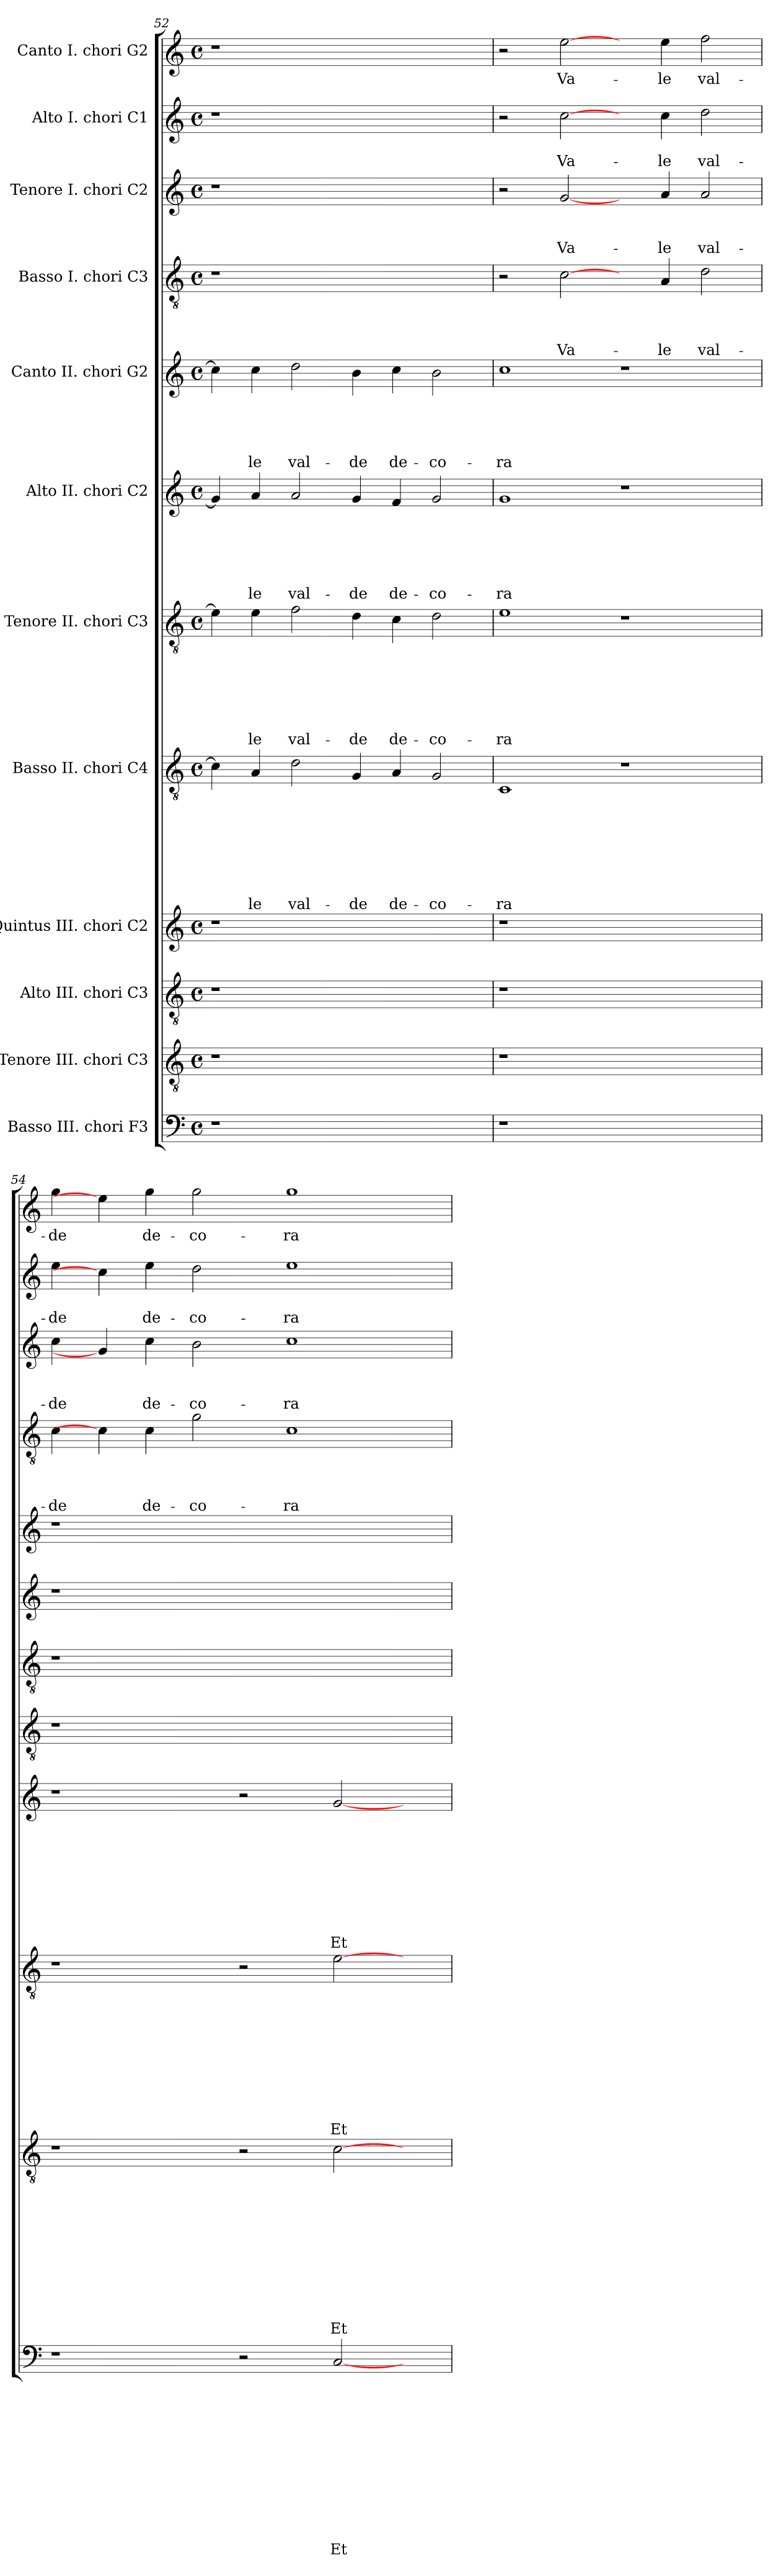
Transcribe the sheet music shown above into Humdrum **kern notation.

**kern	**text	**text	**text	**text	**text	**text	**text	**text	**text	**text	**text	**text	**kern	**text	**text	**text	**text	**text	**text	**text	**text	**text	**text	**text	**kern	**text	**text	**text	**text	**text	**text	**text	**text	**text	**text	**kern	**text	**text	**text	**text	**text	**text	**text	**text	**text	**kern	**text	**text	**text	**text	**text	**text	**text	**text	**kern	**text	**text	**text	**text	**text	**text	**text	**kern	**text	**text	**text	**text	**text	**text	**kern	**text	**text	**text	**text	**text	**kern	**text	**text	**text	**text	**kern	**text	**text	**text	**kern	**text	**text	**kern	**text
*part12	*part12	*part12	*part12	*part12	*part12	*part12	*part12	*part12	*part12	*part12	*part12	*part12	*part11	*part11	*part11	*part11	*part11	*part11	*part11	*part11	*part11	*part11	*part11	*part11	*part10	*part10	*part10	*part10	*part10	*part10	*part10	*part10	*part10	*part10	*part10	*part9	*part9	*part9	*part9	*part9	*part9	*part9	*part9	*part9	*part9	*part8	*part8	*part8	*part8	*part8	*part8	*part8	*part8	*part8	*part7	*part7	*part7	*part7	*part7	*part7	*part7	*part7	*part6	*part6	*part6	*part6	*part6	*part6	*part6	*part5	*part5	*part5	*part5	*part5	*part5	*part4	*part4	*part4	*part4	*part4	*part3	*part3	*part3	*part3	*part2	*part2	*part2	*part1	*part1
*staff12	*staff12	*staff12	*staff12	*staff12	*staff12	*staff12	*staff12	*staff12	*staff12	*staff12	*staff12	*staff12	*staff11	*staff11	*staff11	*staff11	*staff11	*staff11	*staff11	*staff11	*staff11	*staff11	*staff11	*staff11	*staff10	*staff10	*staff10	*staff10	*staff10	*staff10	*staff10	*staff10	*staff10	*staff10	*staff10	*staff9	*staff9	*staff9	*staff9	*staff9	*staff9	*staff9	*staff9	*staff9	*staff9	*staff8	*staff8	*staff8	*staff8	*staff8	*staff8	*staff8	*staff8	*staff8	*staff7	*staff7	*staff7	*staff7	*staff7	*staff7	*staff7	*staff7	*staff6	*staff6	*staff6	*staff6	*staff6	*staff6	*staff6	*staff5	*staff5	*staff5	*staff5	*staff5	*staff5	*staff4	*staff4	*staff4	*staff4	*staff4	*staff3	*staff3	*staff3	*staff3	*staff2	*staff2	*staff2	*staff1	*staff1
*I"Basso III. chori F3	*	*	*	*	*	*	*	*	*	*	*	*	*I"Tenore III. chori C3	*	*	*	*	*	*	*	*	*	*	*	*I"Alto III. chori C3	*	*	*	*	*	*	*	*	*	*	*I"Quintus  III. chori C2	*	*	*	*	*	*	*	*	*	*I"Basso II. chori C4	*	*	*	*	*	*	*	*	*I"Tenore II. chori C3	*	*	*	*	*	*	*	*I"Alto II. chori C2	*	*	*	*	*	*	*I"Canto II. chori G2	*	*	*	*	*	*I"Basso I. chori C3	*	*	*	*	*I"Tenore I. chori C2	*	*	*	*I"Alto I. chori C1	*	*	*I"Canto I. chori G2	*
*clefF4	*	*	*	*	*	*	*	*	*	*	*	*	*clefGv2	*	*	*	*	*	*	*	*	*	*	*	*clefGv2	*	*	*	*	*	*	*	*	*	*	*clefG2	*	*	*	*	*	*	*	*	*	*clefGv2	*	*	*	*	*	*	*	*	*clefGv2	*	*	*	*	*	*	*	*clefG2	*	*	*	*	*	*	*clefG2	*	*	*	*	*	*clefGv2	*	*	*	*	*clefG2	*	*	*	*clefG2	*	*	*clefG2	*
*k[]	*	*	*	*	*	*	*	*	*	*	*	*	*k[]	*	*	*	*	*	*	*	*	*	*	*	*k[]	*	*	*	*	*	*	*	*	*	*	*k[]	*	*	*	*	*	*	*	*	*	*k[]	*	*	*	*	*	*	*	*	*k[]	*	*	*	*	*	*	*	*k[]	*	*	*	*	*	*	*k[]	*	*	*	*	*	*k[]	*	*	*	*	*k[]	*	*	*	*k[]	*	*	*k[]	*
*C:	*	*	*	*	*	*	*	*	*	*	*	*	*C:	*	*	*	*	*	*	*	*	*	*	*	*C:	*	*	*	*	*	*	*	*	*	*	*C:	*	*	*	*	*	*	*	*	*	*C:	*	*	*	*	*	*	*	*	*C:	*	*	*	*	*	*	*	*C:	*	*	*	*	*	*	*C:	*	*	*	*	*	*C:	*	*	*	*	*C:	*	*	*	*C:	*	*	*C:	*
*M4/4	*	*	*	*	*	*	*	*	*	*	*	*	*M4/4	*	*	*	*	*	*	*	*	*	*	*	*M4/4	*	*	*	*	*	*	*	*	*	*	*M4/4	*	*	*	*	*	*	*	*	*	*M4/4	*	*	*	*	*	*	*	*	*M4/4	*	*	*	*	*	*	*	*M4/4	*	*	*	*	*	*	*M4/4	*	*	*	*	*	*M4/4	*	*	*	*	*M4/4	*	*	*	*M4/4	*	*	*M4/4	*
*met(c)	*	*	*	*	*	*	*	*	*	*	*	*	*met(c)	*	*	*	*	*	*	*	*	*	*	*	*met(c)	*	*	*	*	*	*	*	*	*	*	*met(c)	*	*	*	*	*	*	*	*	*	*met(c)	*	*	*	*	*	*	*	*	*met(c)	*	*	*	*	*	*	*	*met(c)	*	*	*	*	*	*	*met(c)	*	*	*	*	*	*met(c)	*	*	*	*	*met(c)	*	*	*	*met(c)	*	*	*met(c)	*
=52	=52	=52	=52	=52	=52	=52	=52	=52	=52	=52	=52	=52	=52	=52	=52	=52	=52	=52	=52	=52	=52	=52	=52	=52	=52	=52	=52	=52	=52	=52	=52	=52	=52	=52	=52	=52	=52	=52	=52	=52	=52	=52	=52	=52	=52	=52	=52	=52	=52	=52	=52	=52	=52	=52	=52	=52	=52	=52	=52	=52	=52	=52	=52	=52	=52	=52	=52	=52	=52	=52	=52	=52	=52	=52	=52	=52	=52	=52	=52	=52	=52	=52	=52	=52	=52	=52	=52	=52	=52
1r	.	.	.	.	.	.	.	.	.	.	.	.	1r	.	.	.	.	.	.	.	.	.	.	.	1r	.	.	.	.	.	.	.	.	.	.	1r	.	.	.	.	.	.	.	.	.	4c\]	.	.	.	.	.	.	.	.	4e\]	.	.	.	.	.	.	.	4g/]	.	.	.	.	.	.	4cc\]	.	.	.	.	.	1r	.	.	.	.	1r	.	.	.	1r	.	.	1r	.
.	.	.	.	.	.	.	.	.	.	.	.	.	.	.	.	.	.	.	.	.	.	.	.	.	.	.	.	.	.	.	.	.	.	.	.	.	.	.	.	.	.	.	.	.	.	4A/	.	.	.	.	.	.	.	-le	4e\	.	.	.	.	.	.	-le	4a/	.	.	.	.	.	-le	4cc\	.	.	.	.	-le	.	.	.	.	.	.	.	.	.	.	.	.	.	.
.	.	.	.	.	.	.	.	.	.	.	.	.	.	.	.	.	.	.	.	.	.	.	.	.	.	.	.	.	.	.	.	.	.	.	.	.	.	.	.	.	.	.	.	.	.	2d\	.	.	.	.	.	.	.	val-	2f\	.	.	.	.	.	.	val-	2a/	.	.	.	.	.	val-	2dd\	.	.	.	.	val-	.	.	.	.	.	.	.	.	.	.	.	.	.	.
1ryy	.	.	.	.	.	.	.	.	.	.	.	.	1ryy	.	.	.	.	.	.	.	.	.	.	.	1ryy	.	.	.	.	.	.	.	.	.	.	1ryy	.	.	.	.	.	.	.	.	.	4G/	.	.	.	.	.	.	.	-de	4d\	.	.	.	.	.	.	-de	4g/	.	.	.	.	.	-de	4b\	.	.	.	.	-de	1ryy	.	.	.	.	1ryy	.	.	.	1ryy	.	.	1ryy	.
.	.	.	.	.	.	.	.	.	.	.	.	.	.	.	.	.	.	.	.	.	.	.	.	.	.	.	.	.	.	.	.	.	.	.	.	.	.	.	.	.	.	.	.	.	.	4A/	.	.	.	.	.	.	.	de-	4c\	.	.	.	.	.	.	de-	4f/	.	.	.	.	.	de-	4cc\	.	.	.	.	de-	.	.	.	.	.	.	.	.	.	.	.	.	.	.
.	.	.	.	.	.	.	.	.	.	.	.	.	.	.	.	.	.	.	.	.	.	.	.	.	.	.	.	.	.	.	.	.	.	.	.	.	.	.	.	.	.	.	.	.	.	2G/	.	.	.	.	.	.	.	-co-	2d\	.	.	.	.	.	.	-co-	2g/	.	.	.	.	.	-co-	2b\	.	.	.	.	-co-	.	.	.	.	.	.	.	.	.	.	.	.	.	.
=53	=53	=53	=53	=53	=53	=53	=53	=53	=53	=53	=53	=53	=53	=53	=53	=53	=53	=53	=53	=53	=53	=53	=53	=53	=53	=53	=53	=53	=53	=53	=53	=53	=53	=53	=53	=53	=53	=53	=53	=53	=53	=53	=53	=53	=53	=53	=53	=53	=53	=53	=53	=53	=53	=53	=53	=53	=53	=53	=53	=53	=53	=53	=53	=53	=53	=53	=53	=53	=53	=53	=53	=53	=53	=53	=53	=53	=53	=53	=53	=53	=53	=53	=53	=53	=53	=53	=53	=53	=53
1r	.	.	.	.	.	.	.	.	.	.	.	.	1r	.	.	.	.	.	.	.	.	.	.	.	1r	.	.	.	.	.	.	.	.	.	.	1r	.	.	.	.	.	.	.	.	.	1C	.	.	.	.	.	.	.	-ra	1e	.	.	.	.	.	.	-ra	1g	.	.	.	.	.	-ra	1cc	.	.	.	.	-ra	2r	.	.	.	.	2r	.	.	.	2r	.	.	2r	.
.	.	.	.	.	.	.	.	.	.	.	.	.	.	.	.	.	.	.	.	.	.	.	.	.	.	.	.	.	.	.	.	.	.	.	.	.	.	.	.	.	.	.	.	.	.	.	.	.	.	.	.	.	.	.	.	.	.	.	.	.	.	.	.	.	.	.	.	.	.	.	.	.	.	.	.	[2c\	.	.	.	Va-	[2g/	.	.	Va-	[2cc\	.	Va-	[2ee\	Va-
1ryy	.	.	.	.	.	.	.	.	.	.	.	.	1ryy	.	.	.	.	.	.	.	.	.	.	.	1ryy	.	.	.	.	.	.	.	.	.	.	1ryy	.	.	.	.	.	.	.	.	.	1r	.	.	.	.	.	.	.	.	1r	.	.	.	.	.	.	.	1r	.	.	.	.	.	.	1r	.	.	.	.	.	4ryy	.	.	.	.	4ryy	.	.	.	4ryy	.	.	4ryy	.
.	.	.	.	.	.	.	.	.	.	.	.	.	.	.	.	.	.	.	.	.	.	.	.	.	.	.	.	.	.	.	.	.	.	.	.	.	.	.	.	.	.	.	.	.	.	.	.	.	.	.	.	.	.	.	.	.	.	.	.	.	.	.	.	.	.	.	.	.	.	.	.	.	.	.	.	4A/	.	.	.	-le	4a/	.	.	-le	4cc\	.	-le	4ee\	-le
.	.	.	.	.	.	.	.	.	.	.	.	.	.	.	.	.	.	.	.	.	.	.	.	.	.	.	.	.	.	.	.	.	.	.	.	.	.	.	.	.	.	.	.	.	.	.	.	.	.	.	.	.	.	.	.	.	.	.	.	.	.	.	.	.	.	.	.	.	.	.	.	.	.	.	.	2d\	.	.	.	val-	2a/	.	.	val-	2dd\	.	val-	2ff\	val-
=54	=54	=54	=54	=54	=54	=54	=54	=54	=54	=54	=54	=54	=54	=54	=54	=54	=54	=54	=54	=54	=54	=54	=54	=54	=54	=54	=54	=54	=54	=54	=54	=54	=54	=54	=54	=54	=54	=54	=54	=54	=54	=54	=54	=54	=54	=54	=54	=54	=54	=54	=54	=54	=54	=54	=54	=54	=54	=54	=54	=54	=54	=54	=54	=54	=54	=54	=54	=54	=54	=54	=54	=54	=54	=54	=54	=54	=54	=54	=54	=54	=54	=54	=54	=54	=54	=54	=54	=54	=54
1r	.	.	.	.	.	.	.	.	.	.	.	.	1r	.	.	.	.	.	.	.	.	.	.	.	1r	.	.	.	.	.	.	.	.	.	.	1r	.	.	.	.	.	.	.	.	.	1r	.	.	.	.	.	.	.	.	1r	.	.	.	.	.	.	.	1r	.	.	.	.	.	.	1r	.	.	.	.	.	4c\	.	.	.	-de	4cc\	.	.	-de	4ee\	.	-de	4gg\	-de
.	.	.	.	.	.	.	.	.	.	.	.	.	.	.	.	.	.	.	.	.	.	.	.	.	.	.	.	.	.	.	.	.	.	.	.	.	.	.	.	.	.	.	.	.	.	.	.	.	.	.	.	.	.	.	.	.	.	.	.	.	.	.	.	.	.	.	.	.	.	.	.	.	.	.	.	4c\]	.	.	.	.	4g/]	.	.	.	4cc\]	.	.	4ee\]	.
.	.	.	.	.	.	.	.	.	.	.	.	.	.	.	.	.	.	.	.	.	.	.	.	.	.	.	.	.	.	.	.	.	.	.	.	.	.	.	.	.	.	.	.	.	.	.	.	.	.	.	.	.	.	.	.	.	.	.	.	.	.	.	.	.	.	.	.	.	.	.	.	.	.	.	.	4c\	.	.	.	de-	4cc\	.	.	de-	4ee\	.	de-	4gg\	de-
.	.	.	.	.	.	.	.	.	.	.	.	.	.	.	.	.	.	.	.	.	.	.	.	.	.	.	.	.	.	.	.	.	.	.	.	.	.	.	.	.	.	.	.	.	.	.	.	.	.	.	.	.	.	.	.	.	.	.	.	.	.	.	.	.	.	.	.	.	.	.	.	.	.	.	.	2g\	.	.	.	-co-	2b\	.	.	-co-	2dd\	.	-co-	2gg\	-co-
2r	.	.	.	.	.	.	.	.	.	.	.	.	2r	.	.	.	.	.	.	.	.	.	.	.	2r	.	.	.	.	.	.	.	.	.	.	2r	.	.	.	.	.	.	.	.	.	1ryy	.	.	.	.	.	.	.	.	1ryy	.	.	.	.	.	.	.	1ryy	.	.	.	.	.	.	1ryy	.	.	.	.	.	.	.	.	.	.	.	.	.	.	.	.	.	.	.
.	.	.	.	.	.	.	.	.	.	.	.	.	.	.	.	.	.	.	.	.	.	.	.	.	.	.	.	.	.	.	.	.	.	.	.	.	.	.	.	.	.	.	.	.	.	.	.	.	.	.	.	.	.	.	.	.	.	.	.	.	.	.	.	.	.	.	.	.	.	.	.	.	.	.	.	1c	.	.	.	-ra	1cc	.	.	-ra	1ee	.	-ra	1gg	-ra
[2C/	.	.	.	.	.	.	.	.	.	.	.	Et	[2c\	.	.	.	.	.	.	.	.	.	.	Et	[2e\	.	.	.	.	.	.	.	.	.	Et	[2g/	.	.	.	.	.	.	.	.	Et	.	.	.	.	.	.	.	.	.	.	.	.	.	.	.	.	.	.	.	.	.	.	.	.	.	.	.	.	.	.	.	.	.	.	.	.	.	.	.	.	.	.	.	.
4ryy	.	.	.	.	.	.	.	.	.	.	.	.	4ryy	.	.	.	.	.	.	.	.	.	.	.	4ryy	.	.	.	.	.	.	.	.	.	.	4ryy	.	.	.	.	.	.	.	.	.	4ryy	.	.	.	.	.	.	.	.	4ryy	.	.	.	.	.	.	.	4ryy	.	.	.	.	.	.	4ryy	.	.	.	.	.	.	.	.	.	.	.	.	.	.	.	.	.	.	.
=	=	=	=	=	=	=	=	=	=	=	=	=	=	=	=	=	=	=	=	=	=	=	=	=	=	=	=	=	=	=	=	=	=	=	=	=	=	=	=	=	=	=	=	=	=	=	=	=	=	=	=	=	=	=	=	=	=	=	=	=	=	=	=	=	=	=	=	=	=	=	=	=	=	=	=	=	=	=	=	=	=	=	=	=	=	=	=	=	=
*-	*-	*-	*-	*-	*-	*-	*-	*-	*-	*-	*-	*-	*-	*-	*-	*-	*-	*-	*-	*-	*-	*-	*-	*-	*-	*-	*-	*-	*-	*-	*-	*-	*-	*-	*-	*-	*-	*-	*-	*-	*-	*-	*-	*-	*-	*-	*-	*-	*-	*-	*-	*-	*-	*-	*-	*-	*-	*-	*-	*-	*-	*-	*-	*-	*-	*-	*-	*-	*-	*-	*-	*-	*-	*-	*-	*-	*-	*-	*-	*-	*-	*-	*-	*-	*-	*-	*-	*-	*-
